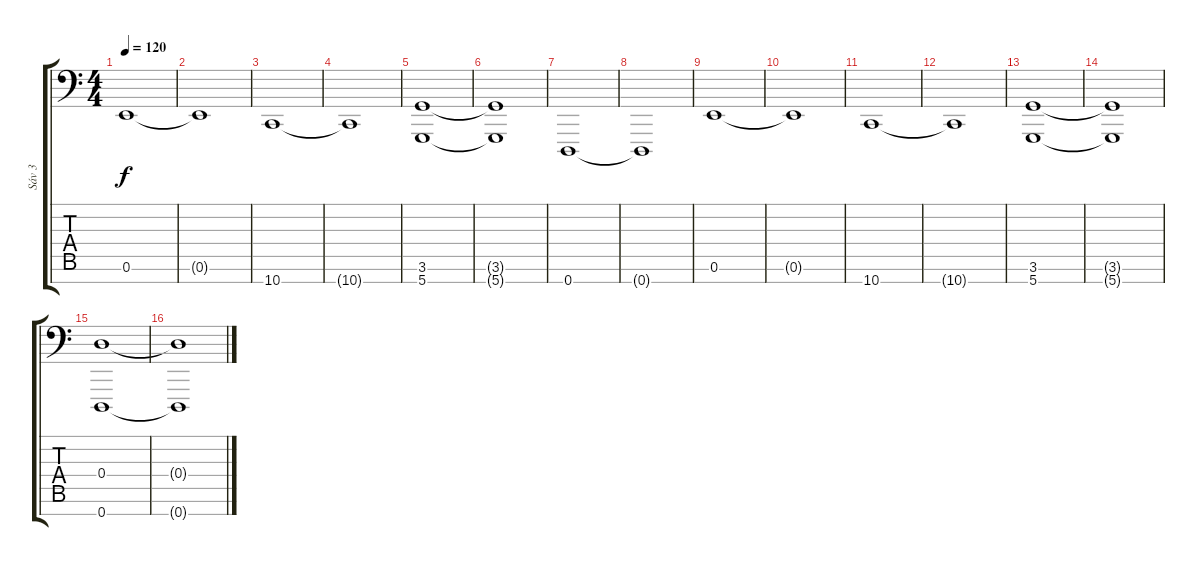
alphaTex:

\track ("Sáv 3" "Sáv 3") {instrument acousticgrandpiano}
\staff {score tabs}
\tuning (E4 B3 G3 D3 A2 E2 D1) {hide}
\ts (4 4)
\tempo 120
\clef f4
\ks c
0.6.1{dy f} |
0.6{t}.1 |
10.7.1 |
10.7{t}.1 |
(3.6 5.7).1 |
(3.6{t} 5.7{t}).1 |
0.7.1 |
0.7{t}.1 |
0.6.1 |
0.6{t}.1 |
10.7.1 |
10.7{t}.1 |
(3.6 5.7).1 |
(3.6{t} 5.7{t}).1 |
(0.4 0.7).1 |
(0.4{t} 0.7{t}).1
